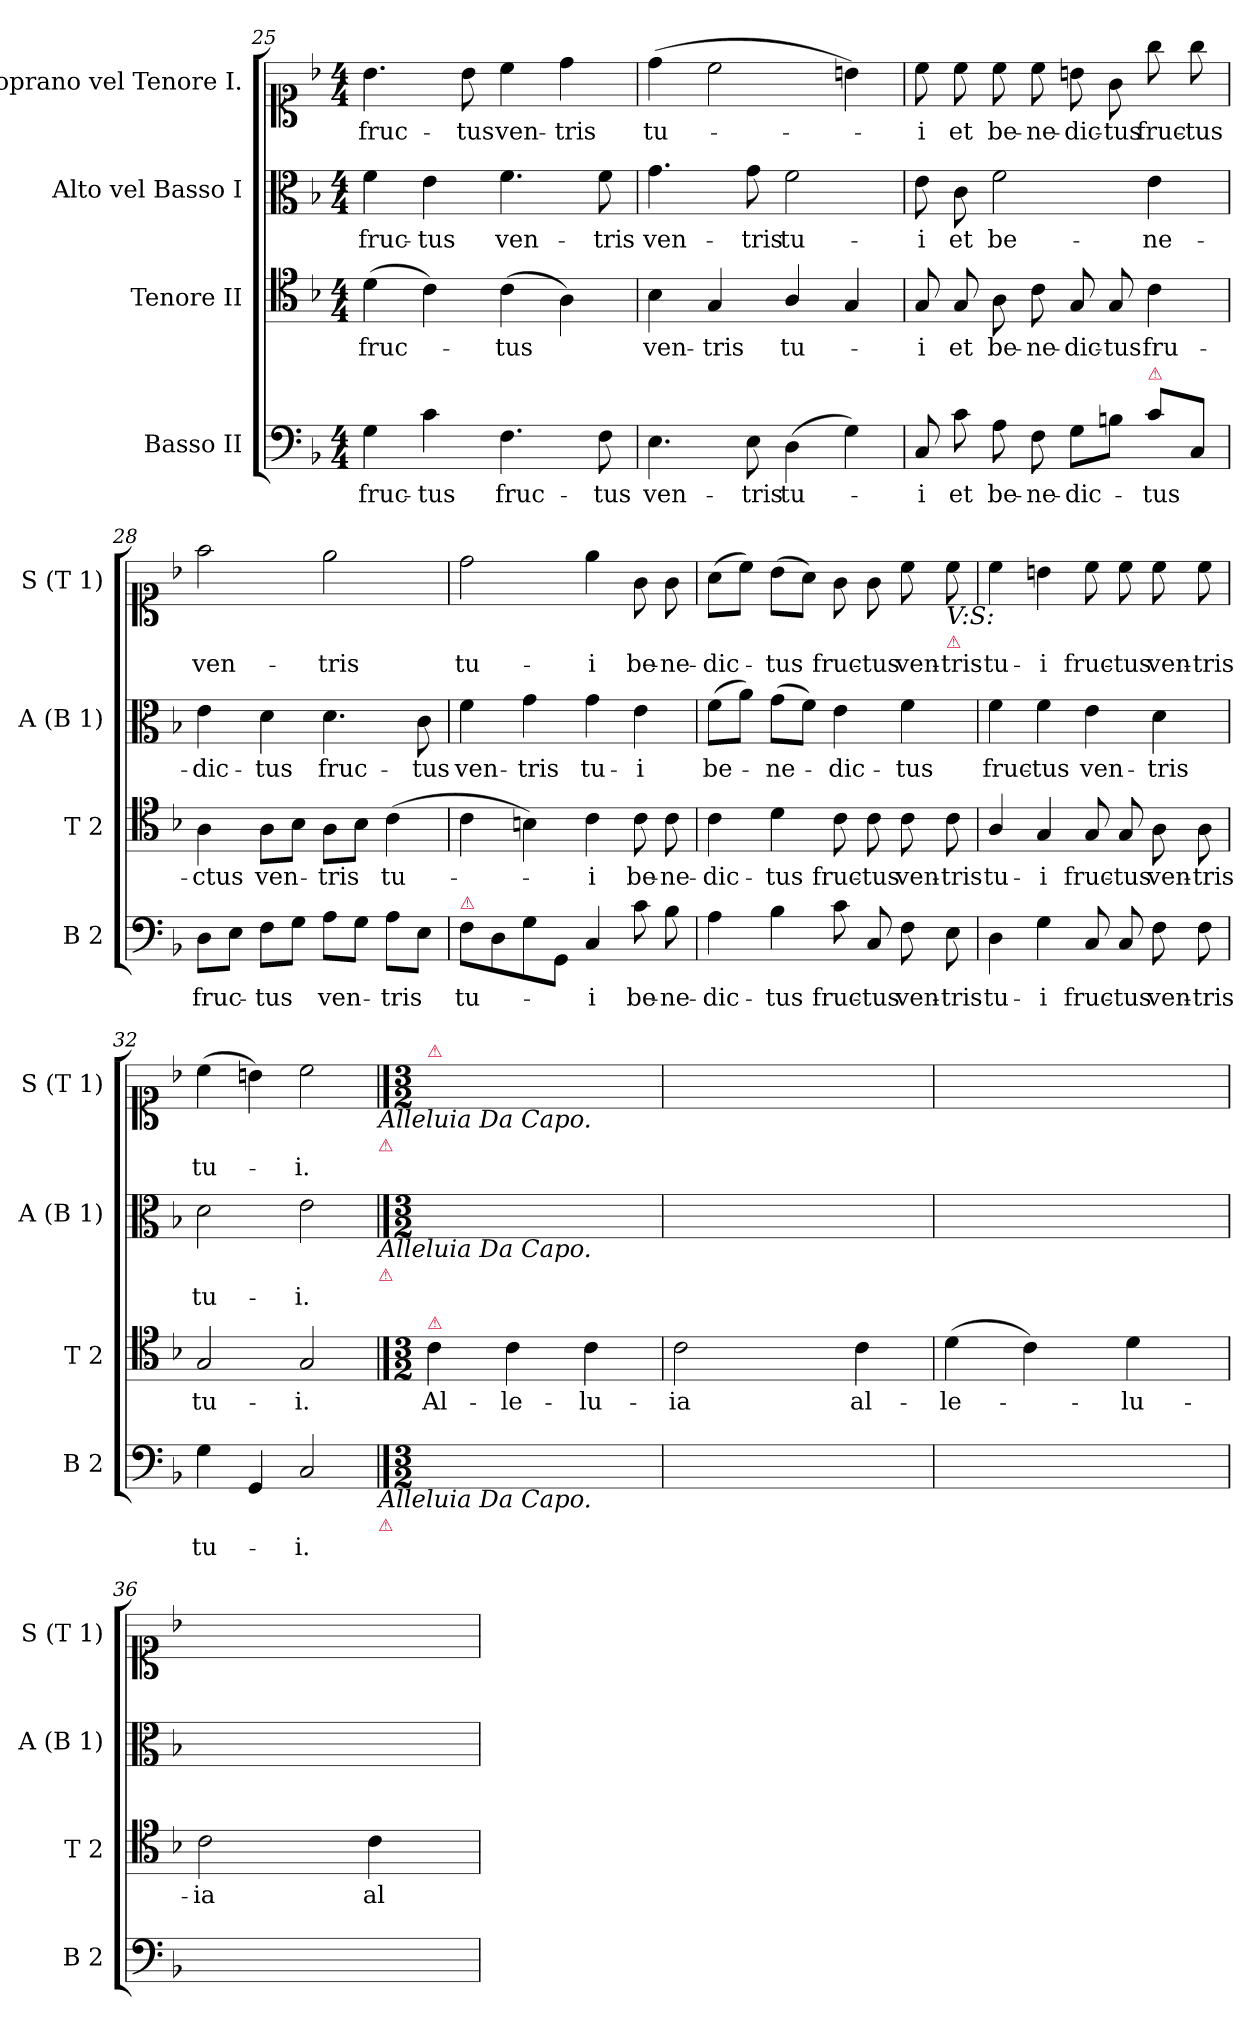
**kern	**text	**kern	**text	**kern	**text	**kern	**text
*part4	*part4	*part3	*part3	*part2	*part2	*part1	*part1
*staff4	*staff4	*staff3	*staff3	*staff2	*staff2	*staff1	*staff1
*I"Basso II	*	*I"Tenore II	*	*I"Alto vel Basso I	*	*I"Soprano vel Tenore I.	*
*I'B 2	*	*I'T 2	*	*I'A (B 1)	*	*I'S (T 1)	*
*clefF4	*	*clefC4	*	*clefC3	*	*clefC1	*
*k[b-]	*	*k[b-]	*	*k[b-]	*	*k[b-]	*
*F:	*	*F:	*	*F:	*	*F:	*
*M4/4	*	*M4/4	*	*M4/4	*	*M4/4	*
=25	=25	=25	=25	=25	=25	=25	=25
4G\	fruc-	(>4d\	fruc-	4f\	fruc-	4.b-\	fruc-
4c\	-tus	4c\)	.	4e\	-tus	.	.
.	.	.	.	.	.	8b-\	-tus
4.F\	fruc-	(>4c\	-tus	4.f\	ven-	4cc\	ven-
.	.	4A\)	.	.	.	4dd\	-tris
8F\	-tus	.	.	8f\	-tris	.	.
=26	=26	=26	=26	=26	=26	=26	=26
4.E\	ven-	4B-\	ven-	4.g\	ven-	(>4dd\	tu-
.	.	4G/	-tris	.	.	2cc\	.
8E\	-tris	.	.	8g\	-tris	.	.
(>4D\	tu-	4A/	tu-	2f\	tu-	.	.
4G\)	.	4G/	.	.	.	4bn\)	.
=27	=27	=27	=27	=27	=27	=27	=27
8C/	-i	8G/	-i	8e\	-i	8cc\	-i
8c\	et	8G/	et	8c\	et	8cc\	et
8A\	be-	8A\	be-	2f\	be-	8cc\	be-
8F\	-ne-	8c\	-ne-	.	.	8cc\	-ne-
8G\L	-dic-	8G/	-dic-	.	.	8bn\	-dic-
8Bn\J	.	8G/	-tus	.	.	8g\	-tus
!LO:TX:a:color=crimson:t=⚠	!	!	!	!	!	!	!
8c\L	-tus	4c\	fru-	4e\	-ne-	8gg\	fruc-
8C/J	.	.	.	.	.	8gg\	-tus
=28	=28	=28	=28	=28	=28	=28	=28
8D\L	fruc-	4A\	-ctus	4e\	-dic-	2ff\	ven-
8E\J	.	.	.	.	.	.	.
8F\L	-tus	8A\L	ven-	4d\	-tus	.	.
8G\J	.	8B-\J	.	.	.	.	.
8A\L	ven-	8A\L	-tris	4.d\	fruc-	2ee\	-tris
8G\J	.	8B-\J	.	.	.	.	.
8A\L	-tris	(>4c\	tu-	.	.	.	.
8E\J	.	.	.	8c\	-tus	.	.
=29	=29	=29	=29	=29	=29	=29	=29
!LO:TX:a:color=crimson:t=⚠	!	!	!	!	!	!	!
8F\L	tu-	4c\	.	4f\	ven-	2dd\	tu-
8D\	.	.	.	.	.	.	.
8G\	.	4Bn\)	.	4g\	-tris	.	.
8GG/J	.	.	.	.	.	.	.
4C/	-i	4c\	-i	4g\	tu-	4ee\	-i
8c\	be-	8c\	be-	4e\	-i	8g\	be-
8B-\	-ne-	8c\	-ne-	.	.	8g\	-ne-
=30	=30	=30	=30	=30	=30	=30	=30
4A\	-dic-	4c\	-dic-	(>8f\L	be-	(>8a\L	-dic-
.	.	.	.	8a\J)	.	8cc\J)	.
4B-\	-tus	4d\	-tus	(>8g\L	-ne-	(>8b-\L	-tus
.	.	.	.	8f\J)	.	8a\J)	.
8c\	fruc-	8c\	fruc-	4e\	-dic-	8g\	fruc-
8C/	-tus	8c\	-tus	.	.	8g\	-tus
8F\	ven-	8c\	ven-	4f\	-tus	8cc\	ven-
!	!	!	!	!	!	!LO:TX:b:i:t=V&colon;S&colon;	!
!	!	!	!	!	!	!LO:TX:b:color=crimson:t=⚠	!
8E\	-tris	8c\	-tris	.	.	8cc\	-tris
=31	=31	=31	=31	=31	=31	=31	=31
4D\	tu-	4A/	tu-	4f\	fruc-	4cc\	tu-
4G\	-i	4G/	-i	4f\	-tus	4bn\	-i
8C/	fruc-	8G/	fruc-	4e\	ven-	8cc\	fruc-
8C/	-tus	8G/	-tus	.	.	8cc\	-tus
8F\	ven-	8A\	ven-	4d\	-tris	8cc\	ven-
8F\	-tris	8A\	-tris	.	.	8cc\	-tris
=32	=32	=32	=32	=32	=32	=32	=32
4G\	tu-	2G/	tu-	2d\	tu-	(>4cc\	tu-
4GG/	.	.	.	.	.	4bn\)	.
2C/	-i.	2G/	-i.	2e\	-i.	2cc\	-i.
!	!	!	!	!	!	!LO:TX:b:i:t=Alleluia Da Capo.	!
!	!	!	!	!	!	!LO:TX:b:color=crimson:t=⚠	!
!	!	!	!	!LO:TX:b:i:t=Alleluia Da Capo.	!	!	!
!	!	!	!	!LO:TX:b:color=crimson:t=⚠	!	!	!
!LO:TX:b:i:t=Alleluia Da Capo.	!	!	!	!	!	!	!
!LO:TX:b:color=crimson:t=⚠	!	!	!	!	!	!	!
==33	==33	==33	==33	==33	==33	==33	==33
*M3/2	*	*M3/2	*	*M3/2	*	*M3/2	*
!	!	!	!	!	!	!LO:TX:a:color=crimson:t=⚠	!
!	!	!LO:TX:a:color=crimson:t=⚠	!	!	!	!	!
!	!	!LO:N:vis=4	!	!	!	!LO:N:vis=4	!
2F\yy	Al-	2c\	Al-	2f\yy	Al-	2a\yy	Al-
!	!	!LO:N:vis=4	!	!	!	!LO:N:vis=4	!
2F\yy	-le-	2c\	-le-	2f\yy	-le-	2a\yy	-le-
!	!	!LO:N:vis=4	!	!	!	!LO:N:vis=4	!
2C/yy	-lu-	2c\	-lu-	2e\yy	-lu-	2g\yy	-lu-
=34	=34	=34	=34	=34	=34	=34	=34
!	!	!LO:N:vis=2	!	!	!	!LO:N:vis=4	!
1Fyy	-ia	1c	-ia	2f\yy	-ia	2a\yy	-ja
!	!	!	!	!	!	!LO:N:vis=8	!
.	.	.	.	(>4f\yy	.	(>4a\Lyy	al-
!	!	!	!	!	!	!LO:N:vis=8	!
.	.	.	.	4g\yy	.	4b-\Jyy	.
!	!	!LO:N:vis=4	!	!	!	!LO:N:vis=4	!
2FF/yy	.	2c\	al-	2a\yy)	.	2cc\yy	.
=35	=35	=35	=35	=35	=35	=35	=35
!	!	!LO:N:vis=4	!	!	!	!LO:N:vis=4	!
2BB-/yy	al-	(>2d\	-le-	2g\yy	al-	2b-\yy)	.
!	!	!LO:N:vis=4	!	!	!	!LO:N:vis=8	!
2F\yy	-le-	2c\)	.	(>4f\yy	-le-	(>4a\Lyy	-le-
!	!	!	!	!	!	!LO:N:vis=8	!
.	.	.	.	4a\yy)	.	4cc\Jyy)	.
!	!	!LO:N:vis=4	!	!	!	!LO:N:vis=8	!
2B-\yy	-lu-	2d\	-lu-	(>4g\yy	-lu-	(>4b-\Lyy	-lu-
!	!	!	!	!	!	!LO:N:vis=8	!
.	.	.	.	4f\yy)	.	4a\Jyy)	.
=36	=36	=36	=36	=36	=36	=36	=36
!	!	!LO:N:vis=2	!	!	!	!LO:N:vis=4	!
1cyy	-ia	1c	-ia	1eyy	-ia	2g\yy	-ja
!	!	!	!	!	!	!LO:N:vis=2	!
.	.	.	.	.	.	[1ccyy	al-
!	!	!LO:N:vis=4	!	!	!	!	!
2C/yy	al-	2c\	al-	(>4a\yy	al-	.	.
.	.	.	.	4g\yy)	.	.	.
=	=	=	=	=	=	=	=
*-	*-	*-	*-	*-	*-	*-	*-
